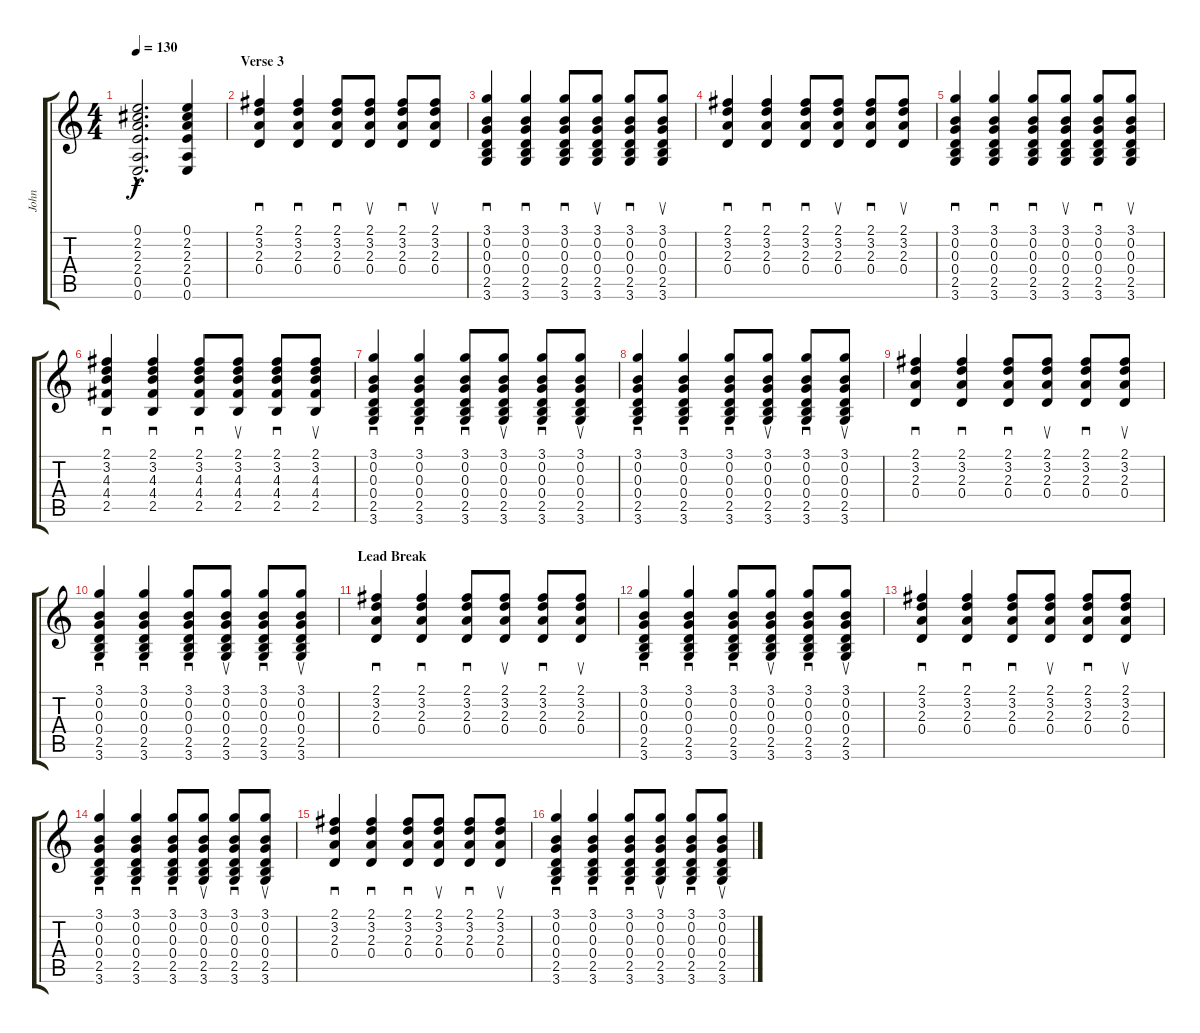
\track ("John" "John") {instrument acousticguitarsteel}
\staff {score tabs}
\tuning (E4 B3 G3 D3 A2 E2) {hide}
\ts (4 4)
\tempo 130
\clef g2
\ks c
(0.1{hac t} 2.2{hac t} 2.3{hac t} 2.4{hac t} 0.5{hac t} 0.6{hac t}).2{d dy f} (0.1 2.2 2.3 2.4 0.5 0.6).4 |
\section ("" "Verse 3")
(2.1 3.2 2.3 0.4).4{sd} (2.1 3.2 2.3 0.4).4{sd} (2.1 3.2 2.3 0.4).8{sd} (2.1 3.2 2.3 0.4).8{su} (2.1 3.2 2.3 0.4).8{sd} (2.1 3.2 2.3 0.4).8{su} |
(3.1 0.2 0.3 0.4 2.5 3.6).4{sd} (3.1 0.2 0.3 0.4 2.5 3.6).4{sd} (3.1 0.2 0.3 0.4 2.5 3.6).8{sd} (3.1 0.2 0.3 0.4 2.5 3.6).8{su} (3.1 0.2 0.3 0.4 2.5 3.6).8{sd} (3.1 0.2 0.3 0.4 2.5 3.6).8{su} |
(2.1 3.2 2.3 0.4).4{sd} (2.1 3.2 2.3 0.4).4{sd} (2.1 3.2 2.3 0.4).8{sd} (2.1 3.2 2.3 0.4).8{su} (2.1 3.2 2.3 0.4).8{sd} (2.1 3.2 2.3 0.4).8{su} |
(3.1 0.2 0.3 0.4 2.5 3.6).4{sd} (3.1 0.2 0.3 0.4 2.5 3.6).4{sd} (3.1 0.2 0.3 0.4 2.5 3.6).8{sd} (3.1 0.2 0.3 0.4 2.5 3.6).8{su} (3.1 0.2 0.3 0.4 2.5 3.6).8{sd} (3.1 0.2 0.3 0.4 2.5 3.6).8{su} |
(2.1 3.2 4.3 4.4 2.5).4{sd} (2.1 3.2 4.3 4.4 2.5).4{sd} (2.1 3.2 4.3 4.4 2.5).8{sd} (2.1 3.2 4.3 4.4 2.5).8{su} (2.1 3.2 4.3 4.4 2.5).8{sd} (2.1 3.2 4.3 4.4 2.5).8{su} |
(3.1 0.2 0.3 0.4 2.5 3.6).4{sd} (3.1 0.2 0.3 0.4 2.5 3.6).4{sd} (3.1 0.2 0.3 0.4 2.5 3.6).8{sd} (3.1 0.2 0.3 0.4 2.5 3.6).8{su} (3.1 0.2 0.3 0.4 2.5 3.6).8{sd} (3.1 0.2 0.3 0.4 2.5 3.6).8{su} |
(3.1 0.2 0.3 0.4 2.5 3.6).4{sd} (3.1 0.2 0.3 0.4 2.5 3.6).4{sd} (3.1 0.2 0.3 0.4 2.5 3.6).8{sd} (3.1 0.2 0.3 0.4 2.5 3.6).8{su} (3.1 0.2 0.3 0.4 2.5 3.6).8{sd} (3.1 0.2 0.3 0.4 2.5 3.6).8{su} |
(2.1 3.2 2.3 0.4).4{sd} (2.1 3.2 2.3 0.4).4{sd} (2.1 3.2 2.3 0.4).8{sd} (2.1 3.2 2.3 0.4).8{su} (2.1 3.2 2.3 0.4).8{sd} (2.1 3.2 2.3 0.4).8{su} |
(3.1 0.2 0.3 0.4 2.5 3.6).4{sd} (3.1 0.2 0.3 0.4 2.5 3.6).4{sd} (3.1 0.2 0.3 0.4 2.5 3.6).8{sd} (3.1 0.2 0.3 0.4 2.5 3.6).8{su} (3.1 0.2 0.3 0.4 2.5 3.6).8{sd} (3.1 0.2 0.3 0.4 2.5 3.6).8{su} |
\section ("" "Lead Break")
(2.1 3.2 2.3 0.4).4{sd} (2.1 3.2 2.3 0.4).4{sd} (2.1 3.2 2.3 0.4).8{sd} (2.1 3.2 2.3 0.4).8{su} (2.1 3.2 2.3 0.4).8{sd} (2.1 3.2 2.3 0.4).8{su} |
(3.1 0.2 0.3 0.4 2.5 3.6).4{sd} (3.1 0.2 0.3 0.4 2.5 3.6).4{sd} (3.1 0.2 0.3 0.4 2.5 3.6).8{sd} (3.1 0.2 0.3 0.4 2.5 3.6).8{su} (3.1 0.2 0.3 0.4 2.5 3.6).8{sd} (3.1 0.2 0.3 0.4 2.5 3.6).8{su} |
(2.1 3.2 2.3 0.4).4{sd} (2.1 3.2 2.3 0.4).4{sd} (2.1 3.2 2.3 0.4).8{sd} (2.1 3.2 2.3 0.4).8{su} (2.1 3.2 2.3 0.4).8{sd} (2.1 3.2 2.3 0.4).8{su} |
(3.1 0.2 0.3 0.4 2.5 3.6).4{sd} (3.1 0.2 0.3 0.4 2.5 3.6).4{sd} (3.1 0.2 0.3 0.4 2.5 3.6).8{sd} (3.1 0.2 0.3 0.4 2.5 3.6).8{su} (3.1 0.2 0.3 0.4 2.5 3.6).8{sd} (3.1 0.2 0.3 0.4 2.5 3.6).8{su} |
(2.1 3.2 2.3 0.4).4{sd} (2.1 3.2 2.3 0.4).4{sd} (2.1 3.2 2.3 0.4).8{sd} (2.1 3.2 2.3 0.4).8{su} (2.1 3.2 2.3 0.4).8{sd} (2.1 3.2 2.3 0.4).8{su} |
(3.1 0.2 0.3 0.4 2.5 3.6).4{sd} (3.1 0.2 0.3 0.4 2.5 3.6).4{sd} (3.1 0.2 0.3 0.4 2.5 3.6).8{sd} (3.1 0.2 0.3 0.4 2.5 3.6).8{su} (3.1 0.2 0.3 0.4 2.5 3.6).8{sd} (3.1 0.2 0.3 0.4 2.5 3.6).8{su}
